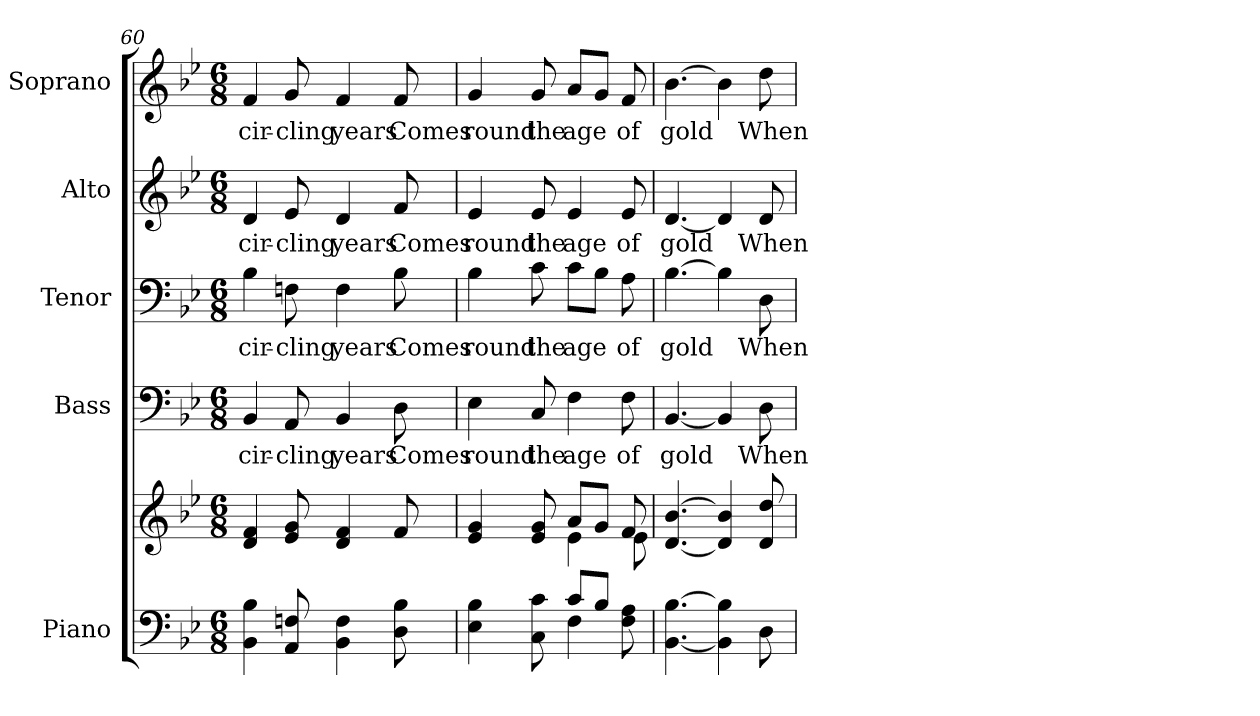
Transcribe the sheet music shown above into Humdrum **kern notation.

**kern	**kern	**kern	**text	**kern	**text	**kern	**text	**kern	**text
*part5	*part5	*part4	*part4	*part3	*part3	*part2	*part2	*part1	*part1
*staff6	*staff5	*staff4	*staff4	*staff3	*staff3	*staff2	*staff2	*staff1	*staff1
*I"Piano	*	*I"Bass	*	*I"Tenor	*	*I"Alto	*	*I"Soprano	*
*I'Pno.	*	*I'B.	*	*I'T.	*	*I'A.	*	*I'S.	*
*clefF4	*clefG2	*clefF4	*	*clefF4	*	*clefG2	*	*clefG2	*
*k[b-e-]	*k[b-e-]	*k[b-e-]	*	*k[b-e-]	*	*k[b-e-]	*	*k[b-e-]	*
*B-:	*B-:	*B-:	*	*B-:	*	*B-:	*	*B-:	*
*M6/8	*M6/8	*M6/8	*	*M6/8	*	*M6/8	*	*M6/8	*
=60	=60	=60	=60	=60	=60	=60	=60	=60	=60
!	!	!	!LO:LY:b:color=#000000	!	!	!	!	!	!
!	!	!	!	!	!LO:LY:b:color=#000000	!	!	!	!
!	!	!	!	!	!	!	!LO:LY:b:color=#000000	!	!
!	!	!	!	!	!	!	!	!	!LO:LY:b:color=#000000
4BB-i\ 4B-i	4di/ 4fi	4BB-i/	cir-	4B-i\	cir-	4di/	cir-	4fi/	cir-
!	!	!	!LO:LY:b:color=#000000	!	!	!	!	!	!
!	!	!	!	!	!LO:LY:b:color=#000000	!	!	!	!
!	!	!	!	!	!	!	!LO:LY:b:color=#000000	!	!
!	!	!	!	!	!	!	!	!	!LO:LY:b:color=#000000
8AAi/ 8Fni	8e-i/ 8gi	8AAi/	-cling	8Fni\	-cling	8e-i/	-cling	8gi/	-cling
!	!	!	!LO:LY:b:color=#000000	!	!	!	!	!	!
!	!	!	!	!	!LO:LY:b:color=#000000	!	!	!	!
!	!	!	!	!	!	!	!LO:LY:b:color=#000000	!	!
!	!	!	!	!	!	!	!	!	!LO:LY:b:color=#000000
4BB-i\ 4Fi	4di/ 4fi	4BB-i/	years	4Fi\	years	4di/	years	4fi/	years
!	!	!	!LO:LY:b:color=#000000	!	!	!	!	!	!
!	!	!	!	!	!LO:LY:b:color=#000000	!	!	!	!
!	!	!	!	!	!	!	!LO:LY:b:color=#000000	!	!
!	!	!	!	!	!	!	!	!	!LO:LY:b:color=#000000
8Di\ 8B-i	8fi/	8Di\	Comes	8B-i\	Comes	8fi/	Comes	8fi/	Comes
!!LO:PB:g=z
=61	=61	=61	=61	=61	=61	=61	=61	=61	=61
*^	*^	*	*	*	*	*	*	*	*
!	!	!	!	!	!LO:LY:b:color=#000000	!	!	!	!	!	!
!	!	!	!	!	!	!	!LO:LY:b:color=#000000	!	!	!	!
!	!	!	!	!	!	!	!	!	!LO:LY:b:color=#000000	!	!
!	!	!	!	!	!	!	!	!	!	!	!LO:LY:b:color=#000000
4E-i\ 4B-i	4.ryy	4e-i/ 4gi	4.ryy	4E-i\	round	4B-i\	round	4e-i/	round	4gi/	round
!	!	!	!	!	!LO:LY:b:color=#000000	!	!	!	!	!	!
!	!	!	!	!	!	!	!LO:LY:b:color=#000000	!	!	!	!
!	!	!	!	!	!	!	!	!	!LO:LY:b:color=#000000	!	!
!	!	!	!	!	!	!	!	!	!	!	!LO:LY:b:color=#000000
8Ci\ 8ci	.	8e-i/ 8gi	.	8Ci/	the	8ci\	the	8e-i/	the	8gi/	the
!	!	!	!	!	!LO:LY:b:color=#000000	!	!	!	!	!	!
!	!	!	!	!	!	!	!LO:LY:b:color=#000000	!	!	!	!
!	!	!	!	!	!	!	!	!	!LO:LY:b:color=#000000	!	!
!	!	!	!	!	!	!	!	!	!	!	!LO:LY:b:color=#000000
8ci/L	4Fi\	8ai/L	4e-i\	4Fi\	age	8ci\L	age	4e-i/	age	8ai/L	age
8B-i/J	.	8gi/J	.	.	.	8B-i\J	.	.	.	8gi/J	.
!	!	!	!	!	!LO:LY:b:color=#000000	!	!	!	!	!	!
!	!	!	!	!	!	!	!LO:LY:b:color=#000000	!	!	!	!
!	!	!	!	!	!	!	!	!	!LO:LY:b:color=#000000	!	!
!	!	!	!	!	!	!	!	!	!	!	!LO:LY:b:color=#000000
8Fi\ 8Ai	8ryy	8fi/	8e-i\	8Fi\	of	8Ai\	of	8e-i/	of	8fi/	of
*v	*v	*	*	*	*	*	*	*	*	*	*
*	*v	*v	*	*	*	*	*	*	*	*
=62	=62	=62	=62	=62	=62	=62	=62	=62	=62
*^	*^	*	*	*	*	*	*	*	*
!	!	!	!	!	!LO:LY:b:color=#000000	!	!	!	!	!	!
*v	*v	*	*	*	*	*	*	*	*	*	*
*	*v	*v	*	*	*	*	*	*	*	*
*^	*^	*	*	*	*	*	*	*	*
!	!	!	!	!	!	!	!LO:LY:b:color=#000000	!	!	!	!
*v	*v	*	*	*	*	*	*	*	*	*	*
*	*v	*v	*	*	*	*	*	*	*	*
*^	*^	*	*	*	*	*	*	*	*
!	!	!	!	!	!	!	!	!	!LO:LY:b:color=#000000	!	!
*v	*v	*	*	*	*	*	*	*	*	*	*
*	*v	*v	*	*	*	*	*	*	*	*
*^	*^	*	*	*	*	*	*	*	*
!	!	!	!	!	!	!	!	!	!	!	!LO:LY:b:color=#000000
*v	*v	*	*	*	*	*	*	*	*	*	*
*	*v	*v	*	*	*	*	*	*	*	*
[<4.BB-i\ [>4.B-i	[<4.di/ [>4.b-i	[<4.BB-i/	gold	[>4.B-i\	gold	[<4.di/	gold	[>4.b-i\	gold
4BB-i\] 4B-i]	4di/] 4b-i]	4BB-i/]	.	4B-i\]	.	4di/]	.	4b-i\]	.
!	!	!	!LO:LY:b:color=#000000	!	!	!	!	!	!
!	!	!	!	!	!LO:LY:b:color=#000000	!	!	!	!
!	!	!	!	!	!	!	!LO:LY:b:color=#000000	!	!
!	!	!	!	!	!	!	!	!	!LO:LY:b:color=#000000
8Di\	8di/ 8ddi	8Di\	When	8Di\	When	8di/	When	8ddi\	When
=	=	=	=	=	=	=	=	=	=
*-	*-	*-	*-	*-	*-	*-	*-	*-	*-
